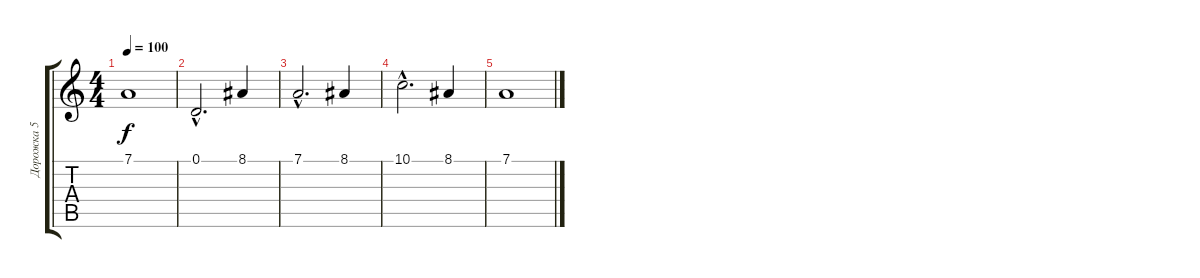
\track ("Дорожка 5" "Дорожка 5") {instrument choiraahs}
\staff {score tabs}
\tuning (D4 A3 F3 C3 G2 D2) {hide}
\ts (4 4)
\tempo 100
\clef g2
\ks c
7.1.1{dy f} |
0.1{hac}.2{d} 8.1.4 |
7.1{hac}.2{d} 8.1.4 |
10.1{hac}.2{d} 8.1.4 |
7.1.1
